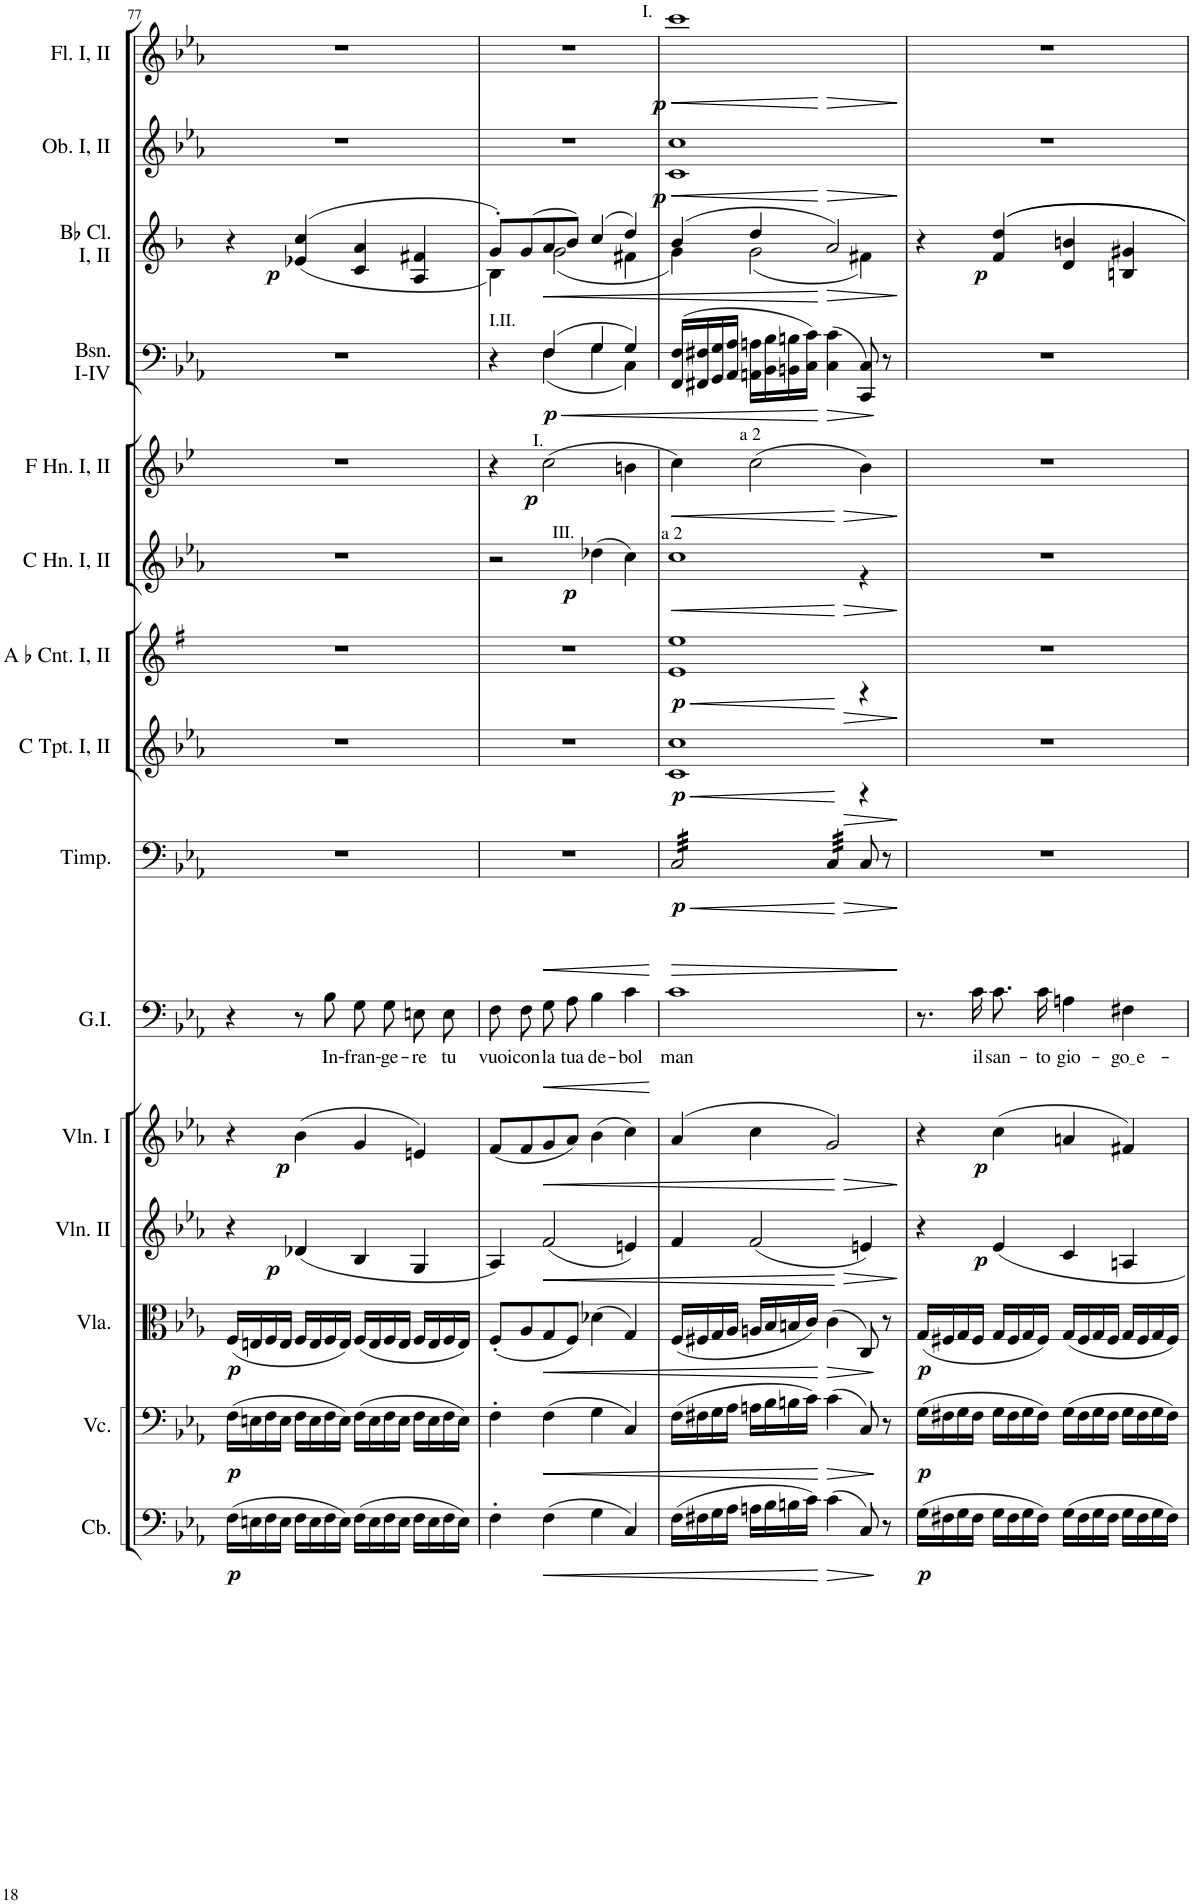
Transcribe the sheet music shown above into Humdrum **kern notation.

**kern	**dynam	**kern	**dynam	**kern	**dynam	**kern	**dynam	**kern	**dynam	**kern	**text	**dynam	**kern	**dynam	**kern	**dynam	**kern	**dynam	**kern	**dynam	**kern	**dynam	**kern	**dynam	**kern	**dynam	**kern	**dynam	**kern	**dynam
*part15	*part15	*part14	*part14	*part13	*part13	*part12	*part12	*part11	*part11	*part10	*part10	*part10	*part9	*part9	*part8	*part8	*part7	*part7	*part6	*part6	*part5	*part5	*part4	*part4	*part3	*part3	*part2	*part2	*part1	*part1
*staff15	*staff15	*staff14	*staff14	*staff13	*staff13	*staff12	*staff12	*staff11	*staff11	*staff10	*staff10	*staff10	*staff9	*staff9	*staff8	*staff8	*staff7	*staff7	*staff6	*staff6	*staff5	*staff5	*staff4	*staff4	*staff3	*staff3	*staff2	*staff2	*staff1	*staff1
*I"Contrabasses	*	*I"Violoncellos	*	*I"Violas	*	*I"Violins II	*	*I"Violins I	*	*I"Grand Inquisitor	*	*	*I"Timpani	*	*I"Trumpet in C I, II	*	*I"Ab Cornet I, II	*	*I"Horn in C I, II	*	*I"Horn in F I, II	*	*I"Bassoon I-IV	*	*I"Clarinet in Bb I, II	*	*I"Oboe I, II	*	*I"Flute I, II	*
*I'Cb.	*	*I'Vc.	*	*I'Vla.	*	*I'Vln. II	*	*I'Vln. I	*	*I'G.I.	*	*	*I'Timp.	*	*	*	*I'A b Cnt. I, II	*	*	*	*	*	*I'Bsn. I-IV	*	*	*	*I'Ob. I, II	*	*I'Fl. I, II	*
!!LO:PB:g=z
*clefF4	*	*clefF4	*	*clefC3	*	*clefG2	*	*clefG2	*	*clefF4	*	*	*clefF4	*	*clefG2	*	*clefG2	*	*clefG2	*	*clefG2	*	*clefF4	*	*clefG2	*	*clefG2	*	*clefG2	*
*Trd7c12	*	*	*	*	*	*	*	*	*	*	*	*	*	*	*Trd1c2	*	*Trd2c4	*	*Trd7c12	*	*Trd4c7	*	*	*	*Trd1c2	*	*	*	*	*
*k[b-e-a-]	*	*k[b-e-a-]	*	*k[b-e-a-]	*	*k[b-e-a-]	*	*k[b-e-a-]	*	*k[b-e-a-]	*	*	*k[b-e-a-]	*	*k[b-e-a-]	*	*k[f#]	*	*k[b-e-a-]	*	*k[b-e-]	*	*k[b-e-a-]	*	*k[b-]	*	*k[b-e-a-]	*	*k[b-e-a-]	*
*M4/4	*	*M4/4	*	*M4/4	*	*M4/4	*	*M4/4	*	*M4/4	*	*	*M4/4	*	*M4/4	*	*M4/4	*	*M4/4	*	*M4/4	*	*M4/4	*	*M4/4	*	*M4/4	*	*M4/4	*
*met(c)	*	*met(c)	*	*met(c)	*	*met(c)	*	*met(c)	*	*met(c)	*	*	*met(c)	*	*met(c)	*	*met(c)	*	*met(c)	*	*met(c)	*	*met(c)	*	*met(c)	*	*met(c)	*	*met(c)	*
=77	=77	=77	=77	=77	=77	=77	=77	=77	=77	=77	=77	=77	=77	=77	=77	=77	=77	=77	=77	=77	=77	=77	=77	=77	=77	=77	=77	=77	=77	=77
!	!LO:DY:b	!	!LO:DY:b	!	!LO:DY:b	!	!	!	!	!	!	!	!	!	!	!	!	!	!	!	!	!	!	!	!	!	!	!	!	!
(16F\LL	p	(16F\LL	p	(16F/LL	p	4r	.	4r	.	4r	.	.	1r	.	1r	.	1r	.	1r	.	1r	.	1r	.	4r	.	1r	.	1r	.
16En\	.	16En\	.	16En/	.	.	.	.	.	.	.	.	.	.	.	.	.	.	.	.	.	.	.	.	.	.	.	.	.	.
16F\	.	16F\	.	16F/	.	.	.	.	.	.	.	.	.	.	.	.	.	.	.	.	.	.	.	.	.	.	.	.	.	.
16E\JJ	.	16E\JJ	.	16E/JJ	.	.	.	.	.	.	.	.	.	.	.	.	.	.	.	.	.	.	.	.	.	.	.	.	.	.
!	!	!	!	!	!	!	!LO:DY:b	!	!LO:DY:b	!	!	!	!	!	!	!	!	!	!	!	!	!	!	!	!	!LO:DY:b	!	!	!	!
16F\LL	.	16F\LL	.	16F/LL	.	(4d-X/	p	(4b-\	p	8r	.	.	.	.	.	.	.	.	.	.	.	.	.	.	(>(4e-X/ 4cc/	p	.	.	.	.
16E\	.	16E\	.	16E/	.	.	.	.	.	.	.	.	.	.	.	.	.	.	.	.	.	.	.	.	.	.	.	.	.	.
!	!	!	!	!	!	!	!	!	!	!	!LO:LY:b	!	!	!	!	!	!	!	!	!	!	!	!	!	!	!	!	!	!	!
16F\	.	16F\	.	16F/	.	.	.	.	.	8B-\	In-	.	.	.	.	.	.	.	.	.	.	.	.	.	.	.	.	.	.	.
16E\JJ)	.	16E\JJ)	.	16E/JJ)	.	.	.	.	.	.	.	.	.	.	.	.	.	.	.	.	.	.	.	.	.	.	.	.	.	.
!	!	!	!	!	!	!	!	!	!	!	!LO:LY:b	!	!	!	!	!	!	!	!	!	!	!	!	!	!	!	!	!	!	!
(16F\LL	.	(16F\LL	.	(16F/LL	.	4B-/	.	4g/	.	8G\L	-fran-	.	.	.	.	.	.	.	.	.	.	.	.	.	4c/ 4a/	.	.	.	.	.
16E\	.	16E\	.	16E/	.	.	.	.	.	.	.	.	.	.	.	.	.	.	.	.	.	.	.	.	.	.	.	.	.	.
!	!	!	!	!	!	!	!	!	!	!	!LO:LY:b	!	!	!	!	!	!	!	!	!	!	!	!	!	!	!	!	!	!	!
16F\	.	16F\	.	16F/	.	.	.	.	.	8G\J	-ge-	.	.	.	.	.	.	.	.	.	.	.	.	.	.	.	.	.	.	.
16E\JJ	.	16E\JJ	.	16E/JJ	.	.	.	.	.	.	.	.	.	.	.	.	.	.	.	.	.	.	.	.	.	.	.	.	.	.
!	!	!	!	!	!	!	!	!	!	!	!LO:LY:b	!	!	!	!	!	!	!	!	!	!	!	!	!	!	!	!	!	!	!
16F\LL	.	16F\LL	.	16F/LL	.	4G/	.	4en/)	.	8En\L	-re	.	.	.	.	.	.	.	.	.	.	.	.	.	4A/ 4f#X/	.	.	.	.	.
16E\	.	16E\	.	16E/	.	.	.	.	.	.	.	.	.	.	.	.	.	.	.	.	.	.	.	.	.	.	.	.	.	.
!	!	!	!	!	!	!	!	!	!	!	!LO:LY:b	!	!	!	!	!	!	!	!	!	!	!	!	!	!	!	!	!	!	!
16F\	.	16F\	.	16F/	.	.	.	.	.	8E\J	tu	.	.	.	.	.	.	.	.	.	.	.	.	.	.	.	.	.	.	.
16E\JJ)	.	16E\JJ)	.	16E/JJ)	.	.	.	.	.	.	.	.	.	.	.	.	.	.	.	.	.	.	.	.	.	.	.	.	.	.
=78	=78	=78	=78	=78	=78	=78	=78	=78	=78	=78	=78	=78	=78	=78	=78	=78	=78	=78	=78	=78	=78	=78	=78	=78	=78	=78	=78	=78	=78	=78
!	!	!	!	!	!	!	!	!	!	!	!	!	!	!	!	!	!	!	!	!	!	!	!LO:TX:a:t=I.II.	!	!	!	!	!	!	!
!	!	!	!	!	!	!	!	!	!	!	!LO:LY:b	!	!	!	!	!	!	!	!	!	!	!	!	!	!	!	!	!	!	!
*	*	*	*	*	*	*	*	*	*	*	*	*	*	*	*	*	*	*	*	*	*	*	*^	*	*^	*	*	*	*	*
4F'\	.	4F'\	.	(8F'/L	.	4A-/)	.	(8f/L	.	8F\L	vuoi	.	1r	.	1r	.	1r	.	2r	.	4r	.	4r	4ryy	.	8g'/L)	4B-\)	.	1r	.	1r	.
!	!	!	!	!	!	!	!	!	!	!	!LO:LY:b	!	!	!	!	!	!	!	!	!	!	!	!	!	!	!	!	!	!	!	!	!
.	.	.	.	8A-/	.	.	.	8f/	.	8F\J	con	.	.	.	.	.	.	.	.	.	.	.	.	.	.	(8g/	.	.	.	.	.	.
!	!	!	!	!	!	!	!	!	!	!	!	!	!	!	!	!	!	!	!	!	!LO:TX:a:t=I.	!	!	!	!	!	!	!	!	!	!	!
!	!LO:HP:b	!	!LO:HP:b	!	!LO:HP:b	!	!	!	!LO:HP:b	!	!LO:LY:b	!LO:HP:b	!	!	!	!	!	!	!	!	!	!LO:DY:b	!	!	!LO:HP:b	!	!	!LO:HP:b	!	!	!	!
!	!	!	!	!	!	!	!	!	!	!	!	!	!	!	!	!	!	!	!	!	!	!	!	!	!LO:DY:n=1:b	!	!	!	!	!	!	!
(4F\	<	(4F\	<	8G/	<	(2f/	.	8g/	<	8G\L	la	<	.	.	.	.	.	.	.	.	(2cc\	p	(4F/	(4F\	< p	8a/	(2g\	<	.	.	.	.
!	!	!	!	!	!	!	!	!	!	!	!LO:LY:b	!	!	!	!	!	!	!	!	!	!	!	!	!	!	!	!	!	!	!	!	!
.	.	.	.	8F/J)	.	.	.	8a-/J)	.	8A-\J	tua	.	.	.	.	.	.	.	.	.	.	.	.	.	.	8b-/J)	.	.	.	.	.	.
!	!	!	!	!	!	!	!	!	!	!	!	!	!	!	!	!	!	!	!LO:TX:a:t=III.	!	!	!	!	!	!	!	!	!	!	!	!	!
!	!	!	!	!	!	!	!	!	!	!	!LO:LY:b	!	!	!	!	!	!	!	!	!LO:DY:b	!	!	!	!	!	!	!	!	!	!	!	!
4G\	.	4G\	.	(4d-X\	.	.	.	(4b-\	.	4B-\	de-	.	.	.	.	.	.	.	(4dd-X\	p	.	.	4G/	4G\	.	(4cc/	.	.	.	.	.	.
!	!	!	!	!	!	!	!	!	!	!	!LO:LY:b	!	!	!	!	!	!	!	!	!	!	!	!	!	!	!	!	!	!	!	!	!
4C/)	.	4C/)	.	4G/)	.	4en/)	.	4cc\)	.	4c\	-bol	.	.	.	.	.	.	.	4cc\)	.	4bn\	.	4G/)	4C\)	.	4dd/)	4f#X\	.	.	.	.	.
*	*	*	*	*	*	*	*	*	*	*	*	*	*	*	*	*	*	*	*	*	*	*	*v	*v	*	*	*	*	*	*	*	*
*	*	*	*	*	*	*	*	*	*	*	*	*	*	*	*	*	*	*	*	*	*	*	*	*	*v	*v	*	*	*	*	*
.	.	.	.	.	.	.	.	.	[	.	.	[	.	.	.	.	.	.	.	.	.	.	.	.	.	.	.	.	.	.
=79	=79	=79	=79	=79	=79	=79	=79	=79	=79	=79	=79	=79	=79	=79	=79	=79	=79	=79	=79	=79	=79	=79	=79	=79	=79	=79	=79	=79	=79	=79
*	*	*	*	*	*	*^	*	*^	*	*	*	*	*	*	*	*	*	*	*	*	*	*	*	*	*	*	*	*	*	*
!	!	!	!	!	!	!	!	!	!	!	!	!	!	!	!	!	!	!	!	!	!	!	!	!	!	!	!	!	!	!	!LO:TX:a:t=I.	!
!	!	!	!	!	!	!	!	!	!	!	!	!	!	!	!	!	!	!	!	!	!LO:TX:a:t=a 2	!	!	!	!	!	!	!	!	!	!	!
!	!	!	!	!	!	!	!	!	!	!	!	!	!LO:LY:b	!LO:HP:b	!	!LO:HP:b	!	!LO:HP:b	!	!LO:HP:b	!	!LO:HP:b	!	!LO:HP:b	!	!	!	!	!	!LO:HP:b	!	!LO:HP:b
*	*	*	*	*	*	*	*	*	*	*	*	*	*	*	*^	*	*^	*	*^	*	*^	*	*^	*	*	*	*^	*	*^	*	*^	*
!	!	!	!	!	!	!	!	!	!	!	!	!	!	!	!	!	!LO:DY:n=1:b	!	!	!LO:DY:n=1:b	!	!	!LO:DY:n=1:b	!	!	!	!	!	!	!	!	!	!	!	!	!	!LO:DY:n=1:b	!	!	!LO:DY:n=1:b
*	*	*	*	*	*	*	*	*	*	*	*	*	*	*	*tremolo	*	*	*	*	*	*	*	*	*	*	*	*	*	*	*	*	*	*	*	*	*	*	*	*	*
(16F\LL	.	(16F\LL	.	(16F/LL	.	4f/	4ryy	.	(4a-/	4ryy	.	1c	man	>	32C/LLL	4ryy	< p	1c 1cc	4ryy	< p	1e 1ee	4ryy	< p	1cc	4ryy	<	4cc\)	4ryy	<	(16FF/ 16F/LL	.	(4b-/	4g\)	.	1c 1cc	2ryy	< p	1ccc	2ryy	< p
.	.	.	.	.	.	.	.	.	.	.	.	.	.	.	32C/	.	.	.	.	.	.	.	.	.	.	.	.	.	.	.	.	.	.	.	.	.	.	.	.	.
16F#X\	.	16F#X\	.	16F#X/	.	.	.	.	.	.	.	.	.	.	32C/	.	.	.	.	.	.	.	.	.	.	.	.	.	.	16FF#X/ 16F#X/	.	.	.	.	.	.	.	.	.	.
.	.	.	.	.	.	.	.	.	.	.	.	.	.	.	32C/	.	.	.	.	.	.	.	.	.	.	.	.	.	.	.	.	.	.	.	.	.	.	.	.	.
16G\	.	16G\	.	16G/	.	.	.	.	.	.	.	.	.	.	32C/	.	.	.	.	.	.	.	.	.	.	.	.	.	.	16GG/ 16G/	.	.	.	.	.	.	.	.	.	.
.	.	.	.	.	.	.	.	.	.	.	.	.	.	.	32C/	.	.	.	.	.	.	.	.	.	.	.	.	.	.	.	.	.	.	.	.	.	.	.	.	.
16A-\JJ	.	16A-\JJ	.	16A-/JJ	.	.	.	.	.	.	.	.	.	.	32C/	.	.	.	.	.	.	.	.	.	.	.	.	.	.	16AA-/ 16A-/JJ	.	.	.	.	.	.	.	.	.	.
.	.	.	.	.	.	.	.	.	.	.	.	.	.	.	32C/	.	.	.	.	.	.	.	.	.	.	.	.	.	.	.	.	.	.	.	.	.	.	.	.	.
!	!	!	!	!	!	!	!	!	!	!	!	!	!	!	!	!	!	!	!	!	!	!	!	!	!	!	!LO:TX:a:t=a 2	!	!	!	!	!	!	!	!	!	!	!	!	!
16An\LL	.	16An\LL	.	16An/LL	.	(2f/	4ryy	.	4cc\	4ryy	.	.	.	.	32C/	4ryy	.	.	4ryy	.	.	4ryy	.	.	4ryy	.	(2cc\	4ryy	.	16AAn\ 16An\LL	.	4dd/	(2g\	.	.	.	.	.	.	.
.	.	.	.	.	.	.	.	.	.	.	.	.	.	.	32C/	.	.	.	.	.	.	.	.	.	.	.	.	.	.	.	.	.	.	.	.	.	.	.	.	.
16B-\	.	16B-\	.	16B-/	.	.	.	.	.	.	.	.	.	.	32C/	.	.	.	.	.	.	.	.	.	.	.	.	.	.	16BB-\ 16B-\	.	.	.	.	.	.	.	.	.	.
.	.	.	.	.	.	.	.	.	.	.	.	.	.	.	32C/	.	.	.	.	.	.	.	.	.	.	.	.	.	.	.	.	.	.	.	.	.	.	.	.	.
16Bn\	.	16Bn\	.	16Bn/	.	.	.	.	.	.	.	.	.	.	32C/	.	.	.	.	.	.	.	.	.	.	.	.	.	.	16BBn\ 16Bn\	.	.	.	.	.	.	.	.	.	.
.	.	.	.	.	.	.	.	.	.	.	.	.	.	.	32C/	.	.	.	.	.	.	.	.	.	.	.	.	.	.	.	.	.	.	.	.	.	.	.	.	.
16c\JJ)	.	16c\JJ)	.	16c/JJ)	.	.	.	.	.	.	.	.	.	.	32C/	.	.	.	.	.	.	.	.	.	.	.	.	.	.	16C\ 16c\JJ)	.	.	.	.	.	.	.	.	.	.
.	.	.	.	.	.	.	.	.	.	.	.	.	.	.	32C/JJJ	.	.	.	.	.	.	.	.	.	.	.	.	.	.	.	.	.	.	.	.	.	.	.	.	.
!	!	!	!	!	!	!	!	!	!	!	!	!	!	!	!	!	!	!	!	!	!	!	!	!	!	!	!	!	!	!	!LO:HP:n=1:b	!	!	!LO:HP:n=1:b	!	!	!	!	!	!
(4c\	.	(4c\	.	(4c\	.	.	8ryy	.	2g/)	8ryy	.	.	.	.	32C/LLL	8ryy	.	.	8ryy	.	.	8ryy	.	.	8ryy	.	.	8ryy	.	(4C\ 4c\	[ >	2a/)	.	[ >	.	2ryy	[	.	2ryy	[
.	.	.	.	.	.	.	.	.	.	.	.	.	.	.	32C/	.	.	.	.	.	.	.	.	.	.	.	.	.	.	.	.	.	.	.	.	.	.	.	.	.
.	.	.	.	.	.	.	.	.	.	.	.	.	.	.	32C/	.	.	.	.	.	.	.	.	.	.	.	.	.	.	.	.	.	.	.	.	.	.	.	.	.
.	.	.	.	.	.	.	.	.	.	.	.	.	.	.	32C/	.	.	.	.	.	.	.	.	.	.	.	.	.	.	.	.	.	.	.	.	.	.	.	.	.
.	.	.	.	.	.	.	8ryy	.	.	8ryy	.	.	.	.	32C/	8ryy	[	.	8ryy	[	.	8ryy	[	.	8ryy	[	.	8ryy	[	.	.	.	.	.	.	.	.	.	.	.
.	.	.	.	.	.	.	.	.	.	.	.	.	.	.	32C/	.	.	.	.	.	.	.	.	.	.	.	.	.	.	.	.	.	.	.	.	.	.	.	.	.
.	.	.	.	.	.	.	.	.	.	.	.	.	.	.	32C/	.	.	.	.	.	.	.	.	.	.	.	.	.	.	.	.	.	.	.	.	.	.	.	.	.
.	.	.	.	.	.	.	.	.	.	.	.	.	.	.	32C/JJJ	.	.	.	.	.	.	.	.	.	.	.	.	.	.	.	.	.	.	.	.	.	.	.	.	.
*	*	*	*	*	*	*	*	*	*	*	*	*	*	*	*Xtremolo	*	*	*	*	*	*	*	*	*	*	*	*	*	*	*	*	*	*	*	*	*	*	*	*	*
8C/)	.	8C/)	.	8C/)	.	4en/)	4ryy	.	.	4ryy	.	.	.	.	8C/	8ryy	.	.	4r	.	.	4r	.	.	4r	.	4b-\)	4ryy	.	8CC/ 8C/)	.	.	4f#X\)	.	.	.	.	.	.	.
8r	[	8r	[	8r	[	.	.	.	.	.	.	.	.	.	8r	8ryy	.	.	.	.	.	.	.	.	.	.	.	.	.	8r	]	.	.	.	.	.	.	.	.	.
*	*	*	*	*	*	*v	*v	*	*	*	*	*	*	*	*v	*v	*	*v	*v	*	*v	*v	*	*v	*v	*	*v	*v	*	*	*	*v	*v	*	*v	*v	*	*v	*v	*
*	*	*	*	*	*	*	*	*v	*v	*	*	*	*	*	*	*	*	*	*	*	*	*	*	*	*	*	*	*	*	*	*
.	.	.	.	.	.	.	.	.	.	.	.	]	.	.	.	.	.	.	.	.	.	.	.	.	.	]	.	.	.	.
=80	=80	=80	=80	=80	=80	=80	=80	=80	=80	=80	=80	=80	=80	=80	=80	=80	=80	=80	=80	=80	=80	=80	=80	=80	=80	=80	=80	=80	=80	=80
!	!LO:DY:b	!	!LO:DY:b	!	!LO:DY:b	!	!	!	!	!	!	!	!	!	!	!	!	!	!	!	!	!	!	!	!	!	!	!	!	!
(16G\LL	p	(16G\LL	p	(16G/LL	p	4r	.	4r	.	8.r	.	.	1r	.	1r	.	1r	.	1r	.	1r	.	1r	.	4r	.	1r	.	1r	.
16F#X\	.	16F#X\	.	16F#X/	.	.	.	.	.	.	.	.	.	.	.	.	.	.	.	.	.	.	.	.	.	.	.	.	.	.
16G\	.	16G\	.	16G/	.	.	.	.	.	.	.	.	.	.	.	.	.	.	.	.	.	.	.	.	.	.	.	.	.	.
!	!	!	!	!	!	!	!	!	!	!	!LO:LY:b	!	!	!	!	!	!	!	!	!	!	!	!	!	!	!	!	!	!	!
16F#\JJ	.	16F#\JJ	.	16F#/JJ	.	.	.	.	.	16c\	il	.	.	.	.	.	.	.	.	.	.	.	.	.	.	.	.	.	.	.
!	!	!	!	!	!	!	!LO:DY:b	!	!LO:DY:b	!	!LO:LY:b	!	!	!	!	!	!	!	!	!	!	!	!	!	!	!LO:DY:b	!	!	!	!
16G\LL	.	16G\LL	.	16G/LL	.	4e-/	p	(4cc\	p	8.c\L	san-	.	.	.	.	.	.	.	.	.	.	.	.	.	4f/ 4dd/	p	.	.	.	.
16F#\	.	16F#\	.	16F#/	.	.	.	.	.	.	.	.	.	.	.	.	.	.	.	.	.	.	.	.	.	.	.	.	.	.
16G\	.	16G\	.	16G/	.	.	.	.	.	.	.	.	.	.	.	.	.	.	.	.	.	.	.	.	.	.	.	.	.	.
!	!	!	!	!	!	!	!	!	!	!	!LO:LY:b	!	!	!	!	!	!	!	!	!	!	!	!	!	!	!	!	!	!	!
16F#\JJ)	.	16F#\JJ)	.	16F#/JJ)	.	.	.	.	.	16c\Jk	-to	.	.	.	.	.	.	.	.	.	.	.	.	.	.	.	.	.	.	.
!	!	!	!	!	!	!	!	!	!	!	!LO:LY:b	!	!	!	!	!	!	!	!	!	!	!	!	!	!	!	!	!	!	!
(16G\LL	.	(16G\LL	.	(16G/LL	.	4c/	.	4an/	.	4An\	gio-	.	.	.	.	.	.	.	.	.	.	.	.	.	4d/ 4bn/	.	.	.	.	.
16F#\	.	16F#\	.	16F#/	.	.	.	.	.	.	.	.	.	.	.	.	.	.	.	.	.	.	.	.	.	.	.	.	.	.
16G\	.	16G\	.	16G/	.	.	.	.	.	.	.	.	.	.	.	.	.	.	.	.	.	.	.	.	.	.	.	.	.	.
16F#\JJ	.	16F#\JJ	.	16F#/JJ	.	.	.	.	.	.	.	.	.	.	.	.	.	.	.	.	.	.	.	.	.	.	.	.	.	.
!	!	!	!	!	!	!	!	!	!	!	!LO:LY:b	!	!	!	!	!	!	!	!	!	!	!	!	!	!	!	!	!	!	!
16G\LL	.	16G\LL	.	16G/LL	.	4An/	.	4f#X/)	.	4F#X\	go e	.	.	.	.	.	.	.	.	.	.	.	.	.	4Bn/ 4g#X/	.	.	.	.	.
16F#\	.	16F#\	.	16F#/	.	.	.	.	.	.	.	.	.	.	.	.	.	.	.	.	.	.	.	.	.	.	.	.	.	.
16G\	.	16G\	.	16G/	.	.	.	.	.	.	.	.	.	.	.	.	.	.	.	.	.	.	.	.	.	.	.	.	.	.
16F#\JJ)	.	16F#\JJ)	.	16F#/JJ)	.	.	.	.	.	.	.	.	.	.	.	.	.	.	.	.	.	.	.	.	.	.	.	.	.	.
=	=	=	=	=	=	=	=	=	=	=	=	=	=	=	=	=	=	=	=	=	=	=	=	=	=	=	=	=	=	=
*-	*-	*-	*-	*-	*-	*-	*-	*-	*-	*-	*-	*-	*-	*-	*-	*-	*-	*-	*-	*-	*-	*-	*-	*-	*-	*-	*-	*-	*-	*-
